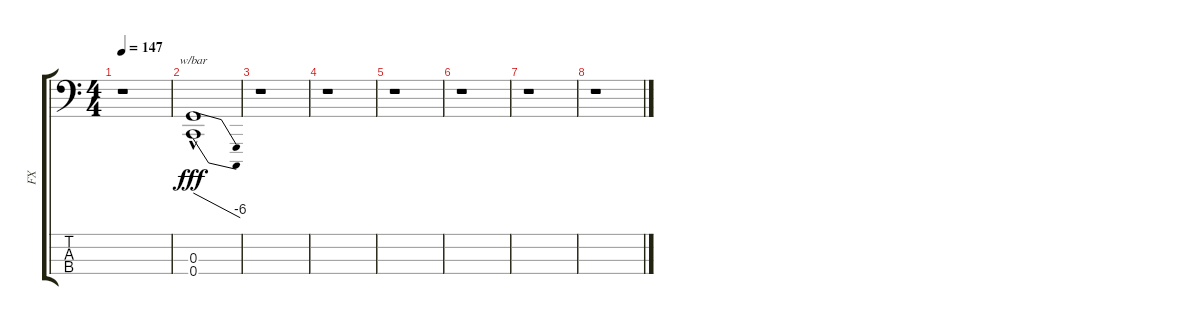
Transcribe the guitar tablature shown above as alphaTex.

\track ("FX" "FX") {instrument electricbasspick}
\staff {score tabs}
\tuning (F2 C2 G1 C1) {hide}
\ts (4 4)
\tempo 147
\clef f4
\ks c
r.1{dy fff} |
(0.3{hac} 0.4{hac}).1{tbe (dive default 0 0 60 -24)} |
r.1 |
r.1 |
r.1 |
r.1 |
r.1 |
r.1
